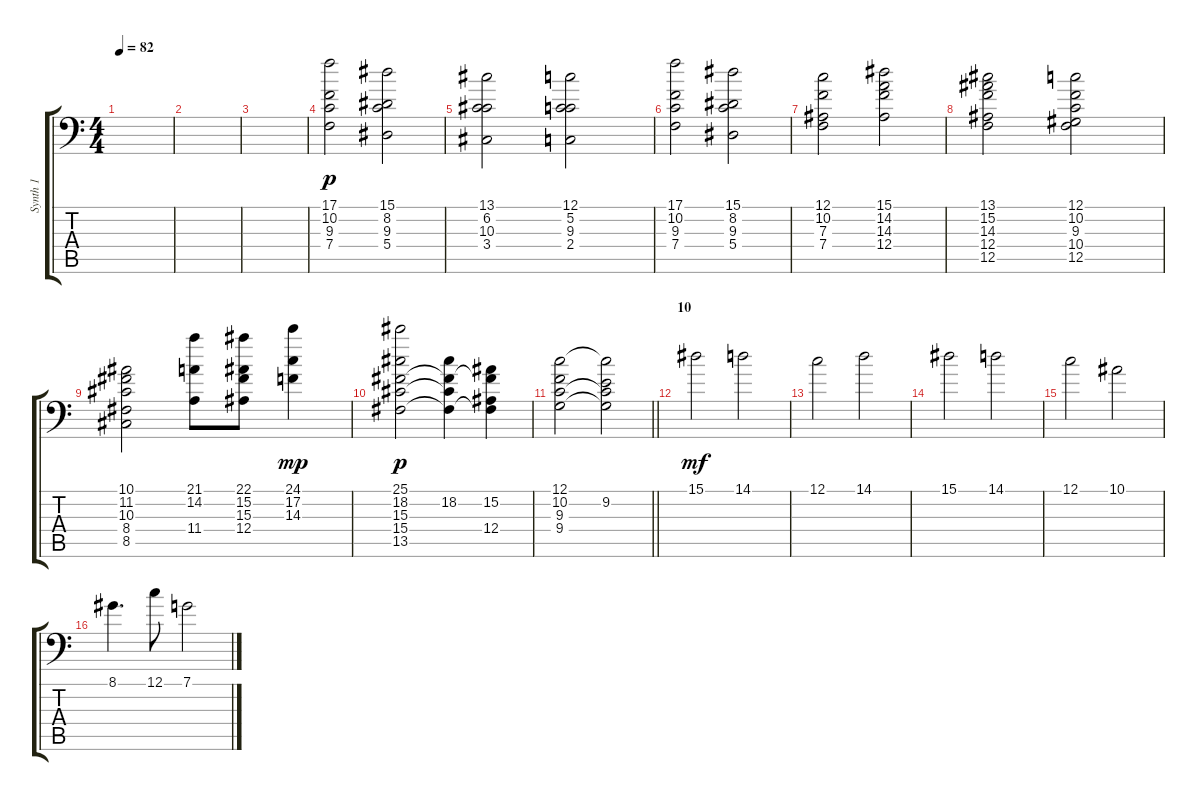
\track ("Synth 1" "Synth 1") {instrument synthstrings1}
\staff {score tabs}
\tuning (C4 G3 Eb3 Bb2 F2 Bb1) {hide}
\ts (4 4)
\tempo 82
\clef f4
\ks c
|
|
|
(17.1 10.2 9.3 7.4).2{dy p} (15.1 8.2 9.3 5.4).2 |
(13.1 6.2 10.3 3.4).2 (12.1 5.2 9.3 2.4).2 |
(17.1 10.2 9.3 7.4).2 (15.1 8.2 9.3 5.4).2 |
(12.1 10.2 7.3 7.4).2 (15.1 14.2 14.3 12.4).2 |
(13.1 15.2 14.3 12.4 12.5).2 (12.1 10.2 9.3 10.4 12.5).2 |
(10.1 11.2 10.3 8.4 8.5).2 (21.1 14.2 11.4).8 (22.1 15.2 15.3 12.4).8 (24.1 17.2 14.3).4{dy mp} |
(25.1 18.2 15.3 15.4 13.5).2{dy p} (18.2 15.3{t} 15.4{t} 13.5{t}).4 (15.2 15.3{t} 12.4 13.5{t}).4 |
\barLineRight lightlight
(12.1 10.2 9.3 9.4).2 (12.1{t} 9.2 9.3{t} 9.4{t}).2 |
\section ("" "10")
15.1.2{dy mf} 14.1.2 |
12.1.2 14.1.2 |
15.1.2 14.1.2 |
12.1.2 10.1.2 |
8.1.4{d} 12.1.8 7.1.2
